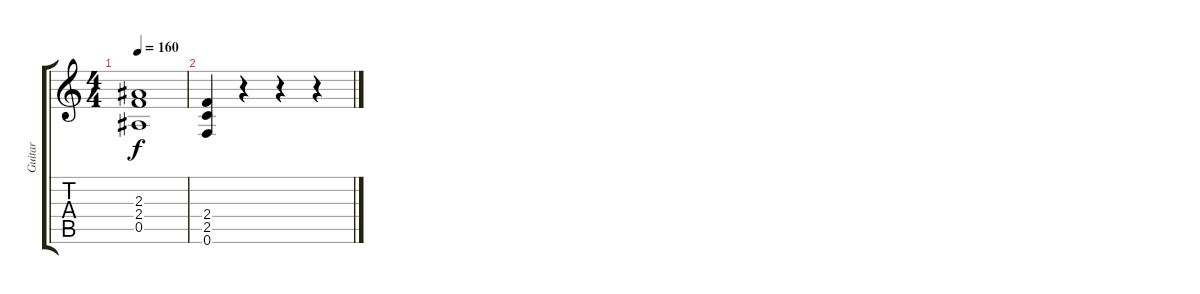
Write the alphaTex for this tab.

\track ("Guitar" "Guitar") {instrument distortionguitar}
\staff {score tabs}
\tuning (F4 C4 Ab3 Eb3 Bb2 F2) {hide}
\ts (4 4)
\tempo 160
\clef g2
\ks c
(2.3{t} 2.4{t} 0.5{t}).1{dy f} |
(2.4 2.5 0.6).4 r.4 r.4 r.4
